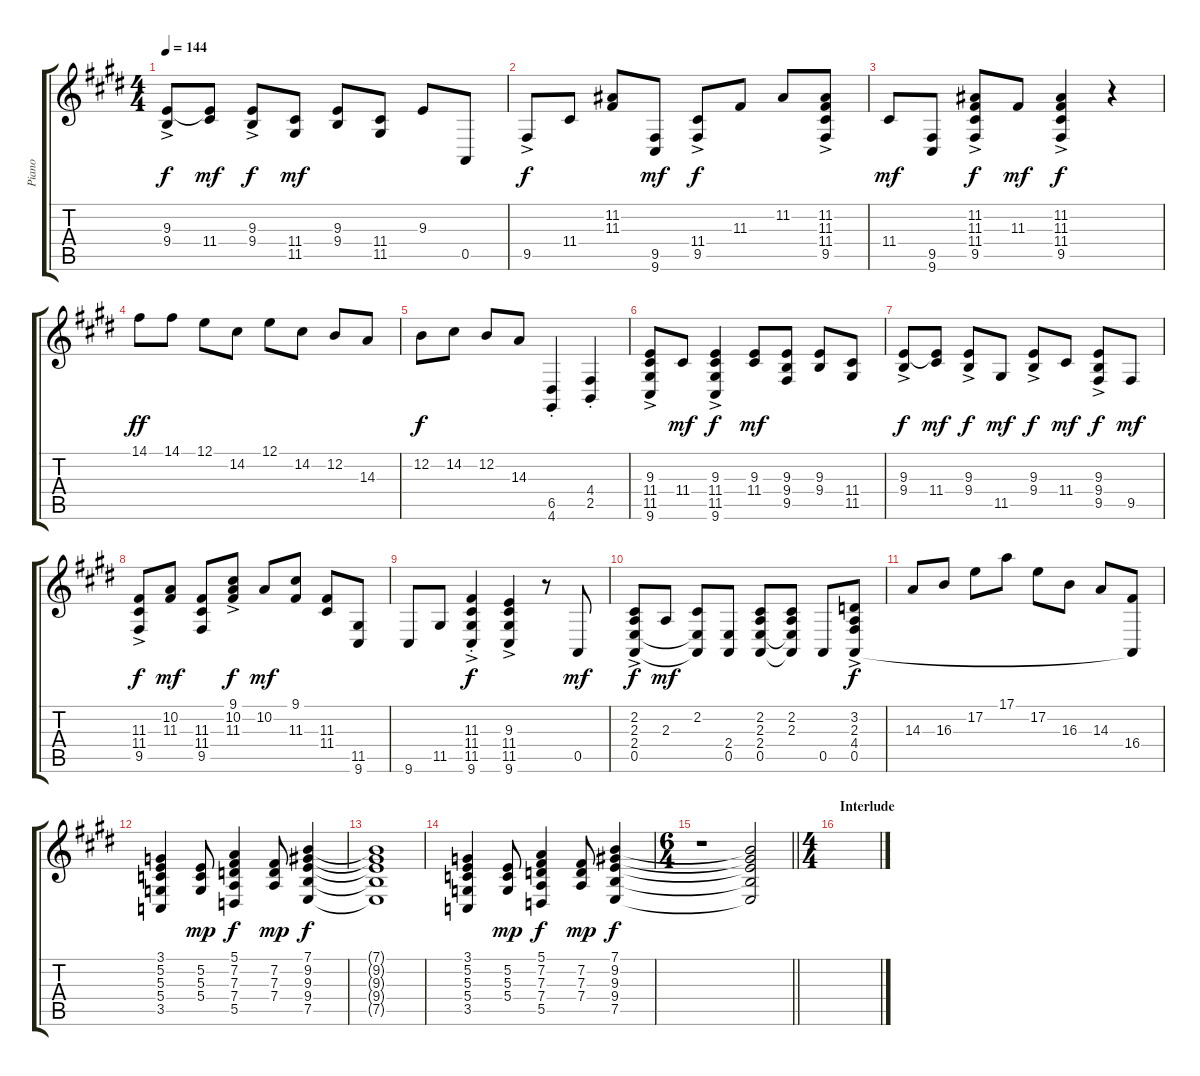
\track ("Piano" "Piano") {instrument electricgrandpiano}
\staff {score tabs}
\tuning (E4 B3 G3 D3 A2 E2) {hide}
\ts (4 4)
\tempo 144
\clef g2
\ks c#minor
(9.3{ac} 9.4{ac}).8{dy f} (9.3{t} 11.4).8{dy mf} (9.3{ac} 9.4{ac}).8{dy f} (11.4 11.5).8{dy mf} (9.3 9.4).8 (11.4 11.5).8 9.3.8 0.5.8 |
9.5{ac}.8{dy f} 11.4.8 (11.2 11.3).8 (9.5 9.6).8{dy mf} (11.4{ac} 9.5{ac}).8{dy f} 11.3.8 11.2.8 (11.2{ac} 11.3{ac} 11.4{ac} 9.5{ac}).8 |
\ks e
11.4.8{dy mf} (9.5 9.6).8 (11.2{ac} 11.3{ac} 11.4{ac} 9.5{ac}).8{dy f} 11.3.8{dy mf} (11.2{ac} 11.3{ac} 11.4{ac} 9.5{ac}).4{dy f} r.4 |
\ks c#minor
14.1.8{dy ff volume 14} 14.1.8 12.1.8 14.2.8 12.1.8 14.2.8 12.2.8 14.3.8 |
12.2.8{dy f} 14.2.8 12.2.8 14.3.8 (6.5{st} 4.6{st}).4{volume 10} (4.4{st} 2.5{st}).4 |
(9.3 11.4{ac} 11.5{ac} 9.6).8 11.4.8{dy mf} (9.3{ac} 11.4{ac} 11.5{ac} 9.6).4{dy f} (9.3 11.4).8{dy mf} (9.3 9.4 9.5).8 (9.3 9.4).8 (11.4 11.5).8 |
(9.3{ac} 9.4{ac}).8{dy f} (9.3{t} 11.4).8{dy mf} (9.3{ac} 9.4{ac}).8{dy f} 11.5.8{dy mf} (9.3{ac} 9.4{ac}).8{dy f} 11.4.8{dy mf} (9.3{ac} 9.4{ac} 9.5{ac}).8{dy f} 9.5.8{dy mf} |
(11.3{ac} 11.4{ac} 9.5{ac}).8{dy f} (10.2 11.3).8{dy mf} (11.3 11.4 9.5).8 (9.1{ac} 10.2{ac} 11.3{ac}).8{dy f} 10.2.8{dy mf} (9.1 11.3).8 (11.3 11.4).8 (11.5 9.6).8 |
\ks e
9.6.8 11.5.8 (11.3{ac st} 11.4{ac st} 11.5{ac st} 9.6{ac st}).4{dy f} (9.3{ac} 11.4{ac} 11.5{ac} 9.6{ac}).4 r.8 0.5.8{dy mf} |
\ks c#minor
(2.2{ac} 2.3{ac} 2.4{ac} 0.5{ac}).8{dy f} 2.3.8{dy mf} (2.2 2.4{t} 0.5{t}).8 (2.4 0.5).8 (2.2 2.3 2.4 0.5).8 (2.2 2.3 2.4{t} 0.5{t}).8 0.5.8 (3.2{ac} 2.3{ac} 4.4{ac} 0.5{ac}).8{dy f} |
\ks e
14.3.8 16.3.8 17.2.8 17.1.8 17.2.8 16.3.8 14.3.8 (16.4 0.5{t}).8 |
\ks c#minor
(3.1 5.2 5.3 5.4 3.5).4 (5.2 5.3 5.4).8{dy mp} (5.1 7.2 7.3 7.4 5.5).4{dy f} (7.2 7.3 7.4).8{dy mp} (7.1 9.2 9.3 9.4 7.5).4{dy f} |
(7.1{t} 9.2{t} 9.3{t} 9.4{t} 7.5{t}).1 |
(3.1 5.2 5.3 5.4 3.5).4 (5.2 5.3 5.4).8{dy mp} (5.1 7.2 7.3 7.4 5.5).4{dy f} (7.2 7.3 7.4).8{dy mp} (7.1 9.2 9.3 9.4 7.5).4{dy f} |
\ts (6 4)
\barLineRight lightlight
r.1 (7.1{t} 9.2{t} 9.3{t} 9.4{t} 7.5{t}).2 |
\ts (4 4)
\section ("" "Interlude")
\ks e
